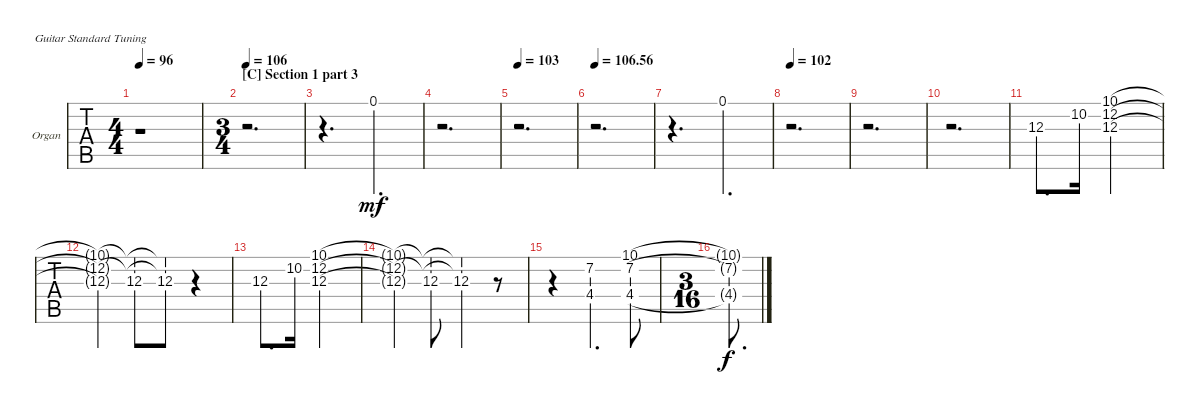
\defaultSystemsLayout 4
\bracketExtendMode nobrackets
\firstSystemTrackNameOrientation horizontal
\otherSystemsTrackNameOrientation horizontal
\track ("Organ" "Organ") {instrument drawbarorgan}
\staff {tabs}
\tuning (E4 B3 G3 D3 A2 E2)
\ts (4 4)
\tempo 96
\clef g2
\ks c
r.1{dy mf} |
\ts (3 4)
\beaming (8 2 2 2)
\section ("C" "Section 1 part 3")
\tempo 106
r.2{d} |
r.4{d} 0.1.4{d} |
r.2{d} |
\tempo 103
r.2{d} |
\tempo
106.56 r.2{d} |
r.4{d} 0.1.4{d} |
\tempo 102
r.2{d} |
r.2{d} |
r.2{d} |
12.3.8{d} 10.2.16 (12.3 12.2 10.1).2 |
(10.1{t} 12.2{t} 12.3{t}).4 (12.3 12.2{t} 10.1{t}).8 (12.3 10.1{t} 12.2{t}).8 r.4 |
12.3.8{d} 10.2.16 (12.3 12.2 10.1).2 |
(10.1{t} 12.2{t} 12.3{t}).4 (12.3 12.2{t} 10.1{t}).8 (12.3 10.1{t} 12.2{t}).4 r.8 |
r.4 (4.4{acc #} 7.2{acc #}).4{d} (7.2{acc #} 4.4{acc #} 10.1).8 |
\ts (3 16)
\beaming (8 1)
(10.1{t} 7.2{t acc #} 4.4{t acc #}).8{d dy f}
